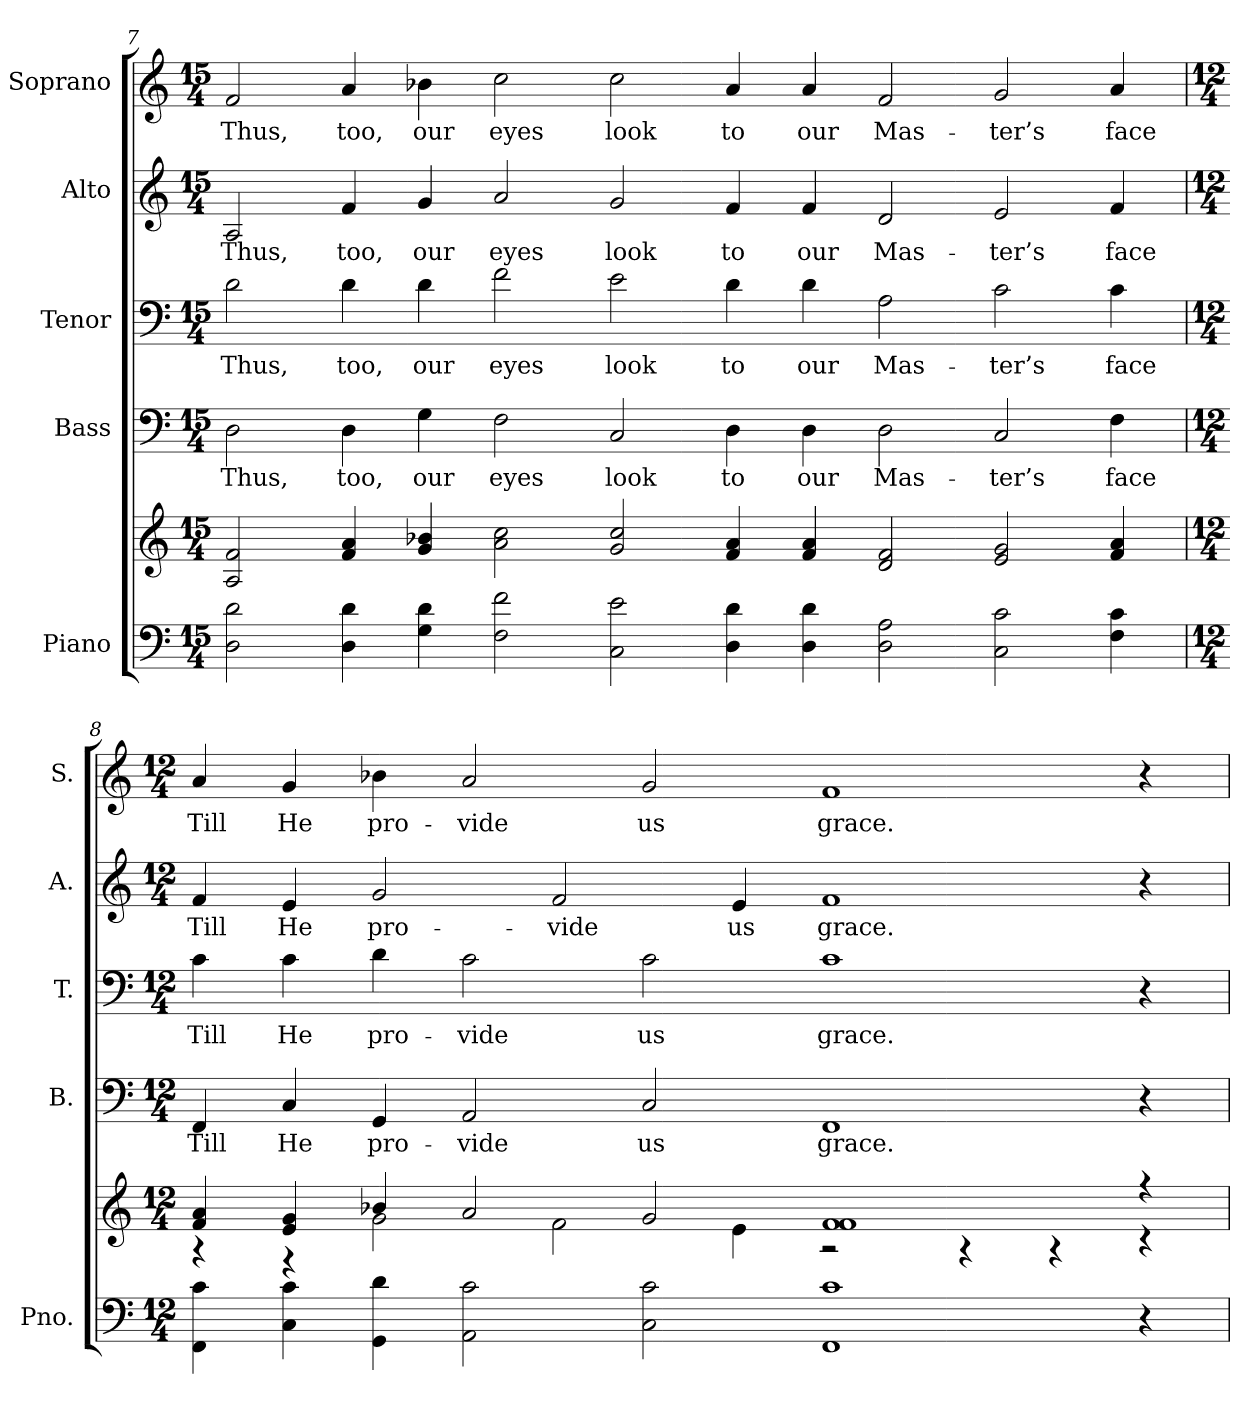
**kern	**kern	**kern	**text	**kern	**text	**kern	**text	**kern	**text
*part5	*part5	*part4	*part4	*part3	*part3	*part2	*part2	*part1	*part1
*staff6	*staff5	*staff4	*staff4	*staff3	*staff3	*staff2	*staff2	*staff1	*staff1
*I"Piano	*	*I"Bass	*	*I"Tenor	*	*I"Alto	*	*I"Soprano	*
*I'Pno.	*	*I'B.	*	*I'T.	*	*I'A.	*	*I'S.	*
!!LO:PB:g=z
*clefF4	*clefG2	*clefF4	*	*clefF4	*	*clefG2	*	*clefG2	*
*k[]	*k[]	*k[]	*	*k[]	*	*k[]	*	*k[]	*
*C:	*C:	*C:	*	*C:	*	*C:	*	*C:	*
*M15/4	*M15/4	*M15/4	*	*M15/4	*	*M15/4	*	*M15/4	*
=7	=7	=7	=7	=7	=7	=7	=7	=7	=7
!	!	!	!LO:LY:b:color=#000000	!	!	!	!	!	!
!	!	!	!	!	!LO:LY:b:color=#000000	!	!	!	!
!	!	!	!	!	!	!	!LO:LY:b:color=#000000	!	!
!	!	!	!	!	!	!	!	!	!LO:LY:b:color=#000000
2Di\ 2di	2Ai/ 2fi	2Di\	Thus,	2di\	Thus,	2Ai/	Thus,	2fi/	Thus,
!	!	!	!LO:LY:b:color=#000000	!	!	!	!	!	!
!	!	!	!	!	!LO:LY:b:color=#000000	!	!	!	!
!	!	!	!	!	!	!	!LO:LY:b:color=#000000	!	!
!	!	!	!	!	!	!	!	!	!LO:LY:b:color=#000000
4Di\ 4di	4fi/ 4ai	4Di\	too,	4di\	too,	4fi/	too,	4ai/	too,
!	!	!	!LO:LY:b:color=#000000	!	!	!	!	!	!
!	!	!	!	!	!LO:LY:b:color=#000000	!	!	!	!
!	!	!	!	!	!	!	!LO:LY:b:color=#000000	!	!
!	!	!	!	!	!	!	!	!	!LO:LY:b:color=#000000
4Gi\ 4di	4gi/ 4b-Xi	4Gi\	our	4di\	our	4gi/	our	4b-Xi\	our
!	!	!	!LO:LY:b:color=#000000	!	!	!	!	!	!
!	!	!	!	!	!LO:LY:b:color=#000000	!	!	!	!
!	!	!	!	!	!	!	!LO:LY:b:color=#000000	!	!
!	!	!	!	!	!	!	!	!	!LO:LY:b:color=#000000
2Fi\ 2fi	2ai\ 2cci	2Fi\	eyes	2fi\	eyes	2ai/	eyes	2cci\	eyes
!	!	!	!LO:LY:b:color=#000000	!	!	!	!	!	!
!	!	!	!	!	!LO:LY:b:color=#000000	!	!	!	!
!	!	!	!	!	!	!	!LO:LY:b:color=#000000	!	!
!	!	!	!	!	!	!	!	!	!LO:LY:b:color=#000000
2Ci\ 2ei	2gi/ 2cci	2Ci/	look	2ei\	look	2gi/	look	2cci\	look
!	!	!	!LO:LY:b:color=#000000	!	!	!	!	!	!
!	!	!	!	!	!LO:LY:b:color=#000000	!	!	!	!
!	!	!	!	!	!	!	!LO:LY:b:color=#000000	!	!
!	!	!	!	!	!	!	!	!	!LO:LY:b:color=#000000
4Di\ 4di	4fi/ 4ai	4Di\	to	4di\	to	4fi/	to	4ai/	to
!	!	!	!LO:LY:b:color=#000000	!	!	!	!	!	!
!	!	!	!	!	!LO:LY:b:color=#000000	!	!	!	!
!	!	!	!	!	!	!	!LO:LY:b:color=#000000	!	!
!	!	!	!	!	!	!	!	!	!LO:LY:b:color=#000000
4Di\ 4di	4fi/ 4ai	4Di\	our	4di\	our	4fi/	our	4ai/	our
!	!	!	!LO:LY:b:color=#000000	!	!	!	!	!	!
!	!	!	!	!	!LO:LY:b:color=#000000	!	!	!	!
!	!	!	!	!	!	!	!LO:LY:b:color=#000000	!	!
!	!	!	!	!	!	!	!	!	!LO:LY:b:color=#000000
2Di\ 2Ai	2di/ 2fi	2Di\	Mas-	2Ai\	Mas-	2di/	Mas-	2fi/	Mas-
!	!	!	!LO:LY:b:color=#000000	!	!	!	!	!	!
!	!	!	!	!	!LO:LY:b:color=#000000	!	!	!	!
!	!	!	!	!	!	!	!LO:LY:b:color=#000000	!	!
!	!	!	!	!	!	!	!	!	!LO:LY:b:color=#000000
2Ci\ 2ci	2ei/ 2gi	2Ci/	-ter’s	2ci\	-ter’s	2ei/	-ter’s	2gi/	-ter’s
!	!	!	!LO:LY:b:color=#000000	!	!	!	!	!	!
!	!	!	!	!	!LO:LY:b:color=#000000	!	!	!	!
!	!	!	!	!	!	!	!LO:LY:b:color=#000000	!	!
!	!	!	!	!	!	!	!	!	!LO:LY:b:color=#000000
4Fi\ 4ci	4fi/ 4ai	4Fi\	face	4ci\	face	4fi/	face	4ai/	face
!!LO:PB:g=z
=8	=8	=8	=8	=8	=8	=8	=8	=8	=8
*M12/4	*M12/4	*M12/4	*	*M12/4	*	*M12/4	*	*M12/4	*
*	*^	*	*	*	*	*	*	*	*
!	!	!	!	!LO:LY:b:color=#000000	!	!	!	!	!	!
!	!	!	!	!	!	!LO:LY:b:color=#000000	!	!	!	!
!	!	!	!	!	!	!	!	!LO:LY:b:color=#000000	!	!
!	!	!	!	!	!	!	!	!	!	!LO:LY:b:color=#000000
4FFi\ 4ci	4fi/ 4ai	4r	4FFi/	Till	4ci\	Till	4fi/	Till	4ai/	Till
!	!	!	!	!LO:LY:b:color=#000000	!	!	!	!	!	!
!	!	!	!	!	!	!LO:LY:b:color=#000000	!	!	!	!
!	!	!	!	!	!	!	!	!LO:LY:b:color=#000000	!	!
!	!	!	!	!	!	!	!	!	!	!LO:LY:b:color=#000000
4Ci\ 4ci	4ei/ 4gi	4r	4Ci/	He	4ci\	He	4ei/	He	4gi/	He
!	!	!	!	!LO:LY:b:color=#000000	!	!	!	!	!	!
!	!	!	!	!	!	!LO:LY:b:color=#000000	!	!	!	!
!	!	!	!	!	!	!	!	!LO:LY:b:color=#000000	!	!
!	!	!	!	!	!	!	!	!	!	!LO:LY:b:color=#000000
4GGi\ 4di	4b-Xi/	2gi\	4GGi/	pro-	4di\	pro-	2gi/	pro-	4b-Xi\	pro-
!	!	!	!	!LO:LY:b:color=#000000	!	!	!	!	!	!
!	!	!	!	!	!	!LO:LY:b:color=#000000	!	!	!	!
!	!	!	!	!	!	!	!	!	!	!LO:LY:b:color=#000000
2AAi\ 2ci	2ai/	.	2AAi/	-vide	2ci\	-vide	.	.	2ai/	-vide
!	!	!	!	!	!	!	!	!LO:LY:b:color=#000000	!	!
.	.	2fi\	.	.	.	.	2fi/	-vide	.	.
!	!	!	!	!LO:LY:b:color=#000000	!	!	!	!	!	!
!	!	!	!	!	!	!LO:LY:b:color=#000000	!	!	!	!
!	!	!	!	!	!	!	!	!	!	!LO:LY:b:color=#000000
2Ci\ 2ci	2gi/	.	2Ci/	us	2ci\	us	.	.	2gi/	us
!	!	!	!	!	!	!	!	!LO:LY:b:color=#000000	!	!
.	.	4ei\	.	.	.	.	4ei/	us	.	.
!	!	!	!	!LO:LY:b:color=#000000	!	!	!	!	!	!
!	!	!	!	!	!	!LO:LY:b:color=#000000	!	!	!	!
!	!	!	!	!	!	!	!	!LO:LY:b:color=#000000	!	!
!	!	!	!	!	!	!	!	!	!	!LO:LY:b:color=#000000
1FFi 1ci	1fi 1fi	2r	1FFi	grace.	1ci	grace.	1fi	grace.	1fi	grace.
.	.	4r	.	.	.	.	.	.	.	.
.	.	4r	.	.	.	.	.	.	.	.
4r	4r	4r	4r	.	4r	.	4r	.	4r	.
*	*v	*v	*	*	*	*	*	*	*	*
=	=	=	=	=	=	=	=	=	=
*-	*-	*-	*-	*-	*-	*-	*-	*-	*-
